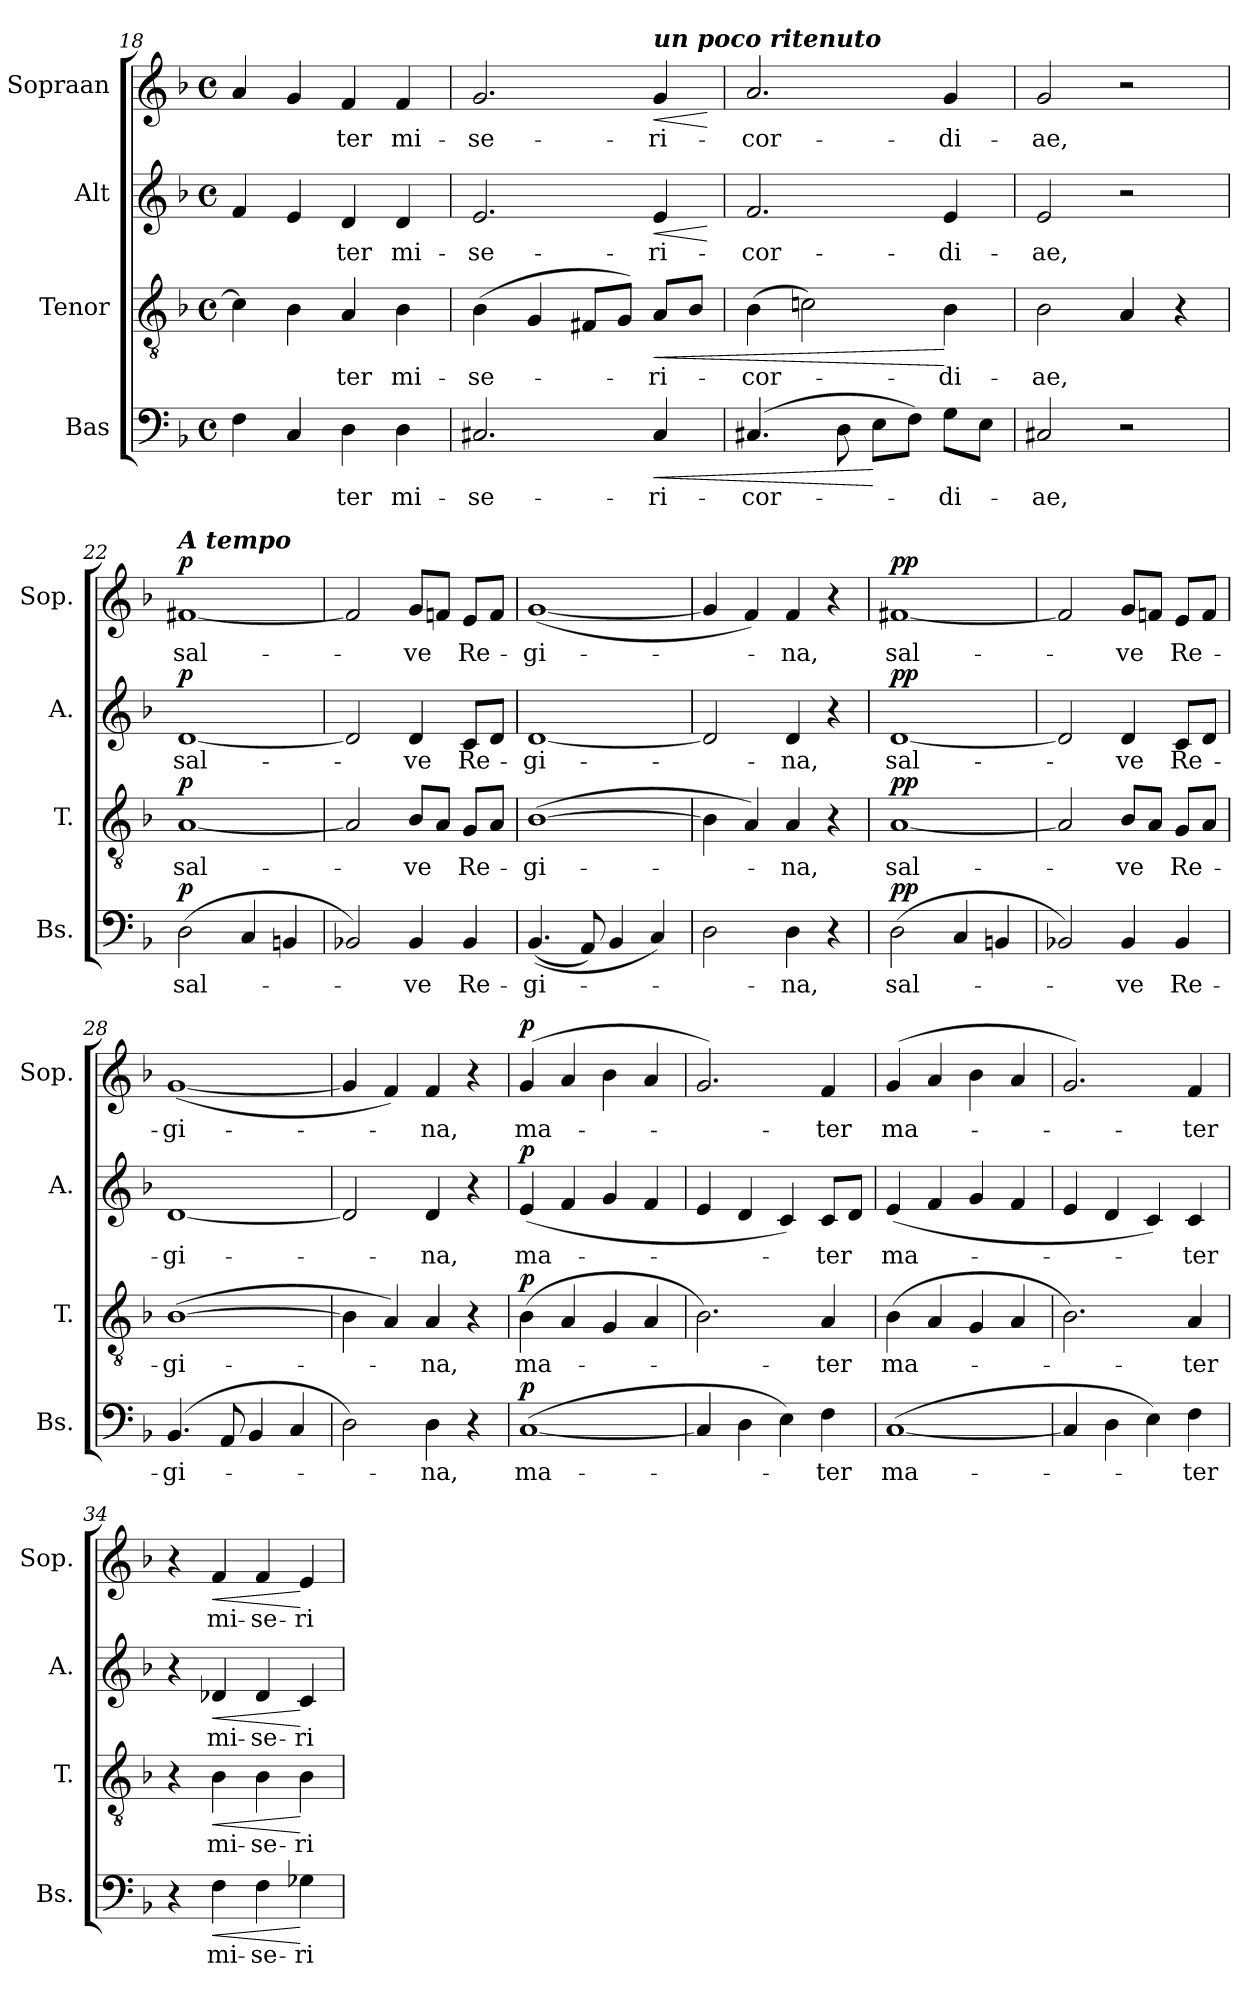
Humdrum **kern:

**kern	**text	**dynam	**kern	**text	**dynam	**kern	**text	**dynam	**kern	**text	**dynam
*part4	*part4	*part4	*part3	*part3	*part3	*part2	*part2	*part2	*part1	*part1	*part1
*staff4	*staff4	*staff4	*staff3	*staff3	*staff3	*staff2	*staff2	*staff2	*staff1	*staff1	*staff1
*I"Bas	*	*	*I"Tenor	*	*	*I"Alt	*	*	*I"Sopraan	*	*
*I'Bs.	*	*	*I'T.	*	*	*I'A.	*	*	*I'Sop.	*	*
*clefF4	*	*	*clefGv2	*	*	*clefG2	*	*	*clefG2	*	*
*k[b-]	*	*	*k[b-]	*	*	*k[b-]	*	*	*k[b-]	*	*
*F:	*	*	*F:	*	*	*F:	*	*	*F:	*	*
*M4/4	*	*	*M4/4	*	*	*M4/4	*	*	*M4/4	*	*
*met(c)	*	*	*met(c)	*	*	*met(c)	*	*	*met(c)	*	*
=18	=18	=18	=18	=18	=18	=18	=18	=18	=18	=18	=18
4F\	.	.	4c\]	.	.	4f/	.	.	4a/	.	.
4C/	.	.	4B-\	.	.	4e/	.	.	4g/	.	.
!	!LO:LY:b	!	!	!LO:LY:b	!	!	!LO:LY:b	!	!	!LO:LY:b	!
4D\	-ter	.	4A/	-ter	.	4d/	-ter	.	4f/	-ter	.
!	!LO:LY:b	!	!	!LO:LY:b	!	!	!LO:LY:b	!	!	!LO:LY:b	!
4D\	mi-	.	4B-\	mi-	.	4d/	mi-	.	4f/	mi-	.
=19	=19	=19	=19	=19	=19	=19	=19	=19	=19	=19	=19
!	!LO:LY:b	!	!	!LO:LY:b	!	!	!LO:LY:b	!	!	!LO:LY:b	!
2.C#X/	­se-	.	(>4B-\	­se-	.	2.e/	­se-	.	2.g/	­se-	.
.	.	.	4G/	.	.	.	.	.	.	.	.
.	.	.	8F#X/L	.	.	.	.	.	.	.	.
.	.	.	8G/J)	.	.	.	.	.	.	.	.
!	!	!	!	!	!	!	!	!	!LO:TX:a:Bi:t=un poco ritenuto	!	!
!	!LO:LY:b	!LO:HP:b	!	!LO:LY:b	!LO:HP:b	!	!LO:LY:b	!LO:HP:b	!	!LO:LY:b	!LO:HP:b
4C#/	-ri-	<	8A/L	-ri-	<	4e/	-ri-	<	4g/	-ri-	<
.	.	.	8B-/J	.	.	.	.	.	.	.	.
.	.	.	.	.	.	.	.	[	.	.	[
!!LO:LB:g=z
=20	=20	=20	=20	=20	=20	=20	=20	=20	=20	=20	=20
!	!LO:LY:b	!	!	!LO:LY:b	!	!	!LO:LY:b	!	!	!LO:LY:b	!
(>4.C#X/	-cor-	.	(>4B-\	-cor-	.	2.f/	-cor-	.	2.a/	-cor-	.
.	.	.	2cn\)	.	.	.	.	.	.	.	.
8D\	.	.	.	.	.	.	.	.	.	.	.
8E\L	.	[	.	.	.	.	.	.	.	.	.
8F\J)	.	.	.	.	.	.	.	.	.	.	.
!	!LO:LY:b	!	!	!LO:LY:b	!	!	!LO:LY:b	!	!	!LO:LY:b	!
8G\L	-di-	.	4B-\	-di-	[	4e/	-di-	.	4g/	-di-	.
8E\J	.	.	.	.	.	.	.	.	.	.	.
=21	=21	=21	=21	=21	=21	=21	=21	=21	=21	=21	=21
!	!LO:LY:b	!	!	!LO:LY:b	!	!	!LO:LY:b	!	!	!LO:LY:b	!
2C#X/	-ae,	.	2B-\	-ae,	.	2e/	-ae,	.	2g/	-ae,	.
2r	.	.	4A/	.	.	2r	.	.	2r	.	.
.	.	.	4r	.	.	.	.	.	.	.	.
=22	=22	=22	=22	=22	=22	=22	=22	=22	=22	=22	=22
!	!	!	!	!	!	!	!	!	!LO:TX:a:Bi:t=A tempo	!	!
!	!LO:LY:b	!LO:DY:a	!	!LO:LY:b	!LO:DY:a	!	!LO:LY:b	!LO:DY:a	!	!LO:LY:b	!LO:DY:a
(>2D\	sal-	p	[1A	sal-	p	[1d	sal-	p	[1f#X	sal-	p
4C/	.	.	.	.	.	.	.	.	.	.	.
4BBn/	.	.	.	.	.	.	.	.	.	.	.
=23	=23	=23	=23	=23	=23	=23	=23	=23	=23	=23	=23
2BB-X/)	.	.	2A/]	.	.	2d/]	.	.	2f#/]	.	.
!	!LO:LY:b	!	!	!LO:LY:b	!	!	!LO:LY:b	!	!	!LO:LY:b	!
4BB-/	-ve	.	8B-/L	-ve	.	4d/	-ve	.	8g/L	-ve	.
.	.	.	8A/J	.	.	.	.	.	8fn/J	.	.
!	!LO:LY:b	!	!	!LO:LY:b	!	!	!LO:LY:b	!	!	!LO:LY:b	!
4BB-/	Re-	.	8G/L	Re-	.	8c/L	Re-	.	8e/L	Re-	.
.	.	.	8A/J	.	.	8d/J	.	.	8f/J	.	.
=24	=24	=24	=24	=24	=24	=24	=24	=24	=24	=24	=24
!	!LO:LY:b	!	!	!LO:LY:b	!	!	!LO:LY:b	!	!	!LO:LY:b	!
(<(<4.BB-/	-gi-	.	(>[1B-	-gi-	.	[1d	-gi-	.	(>[1g	-gi-	.
8AA/)	.	.	.	.	.	.	.	.	.	.	.
4BB-/	.	.	.	.	.	.	.	.	.	.	.
4C/)	.	.	.	.	.	.	.	.	.	.	.
=25	=25	=25	=25	=25	=25	=25	=25	=25	=25	=25	=25
!	!LO:LY:b	!	!	!LO:LY:b	!	!	!LO:LY:b	!	!	!LO:LY:b	!
2D\	-­-	.	4B-\]	-­-	.	2d/]	-­-	.	4g/]	-­-	.
.	.	.	4A/)	.	.	.	.	.	4f/)	.	.
!	!LO:LY:b	!	!	!LO:LY:b	!	!	!LO:LY:b	!	!	!LO:LY:b	!
4D\	-na,	.	4A/	-na,	.	4d/	-na,	.	4f/	-na,	.
4r	.	.	4r	.	.	4r	.	.	4r	.	.
=26	=26	=26	=26	=26	=26	=26	=26	=26	=26	=26	=26
!	!LO:LY:b	!LO:DY:a	!	!LO:LY:b	!LO:DY:a	!	!LO:LY:b	!LO:DY:a	!	!LO:LY:b	!LO:DY:a
(>2D\	sal-	pp	[1A	sal-	pp	[1d	sal-	pp	[1f#X	sal-	pp
4C/	.	.	.	.	.	.	.	.	.	.	.
4BBn/	.	.	.	.	.	.	.	.	.	.	.
!!LO:PB:g=z
=27	=27	=27	=27	=27	=27	=27	=27	=27	=27	=27	=27
2BB-X/)	.	.	2A/]	.	.	2d/]	.	.	2f#/]	.	.
!	!LO:LY:b	!	!	!LO:LY:b	!	!	!LO:LY:b	!	!	!LO:LY:b	!
4BB-/	-ve	.	8B-/L	-ve	.	4d/	-ve	.	8g/L	-ve	.
.	.	.	8A/J	.	.	.	.	.	8fn/J	.	.
!	!LO:LY:b	!	!	!LO:LY:b	!	!	!LO:LY:b	!	!	!LO:LY:b	!
4BB-/	Re-	.	8G/L	Re-	.	8c/L	Re-	.	8e/L	Re-	.
.	.	.	8A/J	.	.	8d/J	.	.	8f/J	.	.
=28	=28	=28	=28	=28	=28	=28	=28	=28	=28	=28	=28
!	!LO:LY:b	!	!	!LO:LY:b	!	!	!LO:LY:b	!	!	!LO:LY:b	!
(<4.BB-/	-gi-	.	(>[1B-	-gi-	.	[1d	-gi-	.	(>[1g	-gi-	.
8AA/	.	.	.	.	.	.	.	.	.	.	.
4BB-/	.	.	.	.	.	.	.	.	.	.	.
4C/	.	.	.	.	.	.	.	.	.	.	.
=29	=29	=29	=29	=29	=29	=29	=29	=29	=29	=29	=29
2D\)	.	.	4B-\]	.	.	2d/]	.	.	4g/]	.	.
.	.	.	4A/)	.	.	.	.	.	4f/)	.	.
!	!LO:LY:b	!	!	!LO:LY:b	!	!	!LO:LY:b	!	!	!LO:LY:b	!
4D\	-na,	.	4A/	-na,	.	4d/	-na,	.	4f/	-na,	.
4r	.	.	4r	.	.	4r	.	.	4r	.	.
=30	=30	=30	=30	=30	=30	=30	=30	=30	=30	=30	=30
!	!LO:LY:b	!LO:DY:a	!	!LO:LY:b	!LO:DY:a	!	!LO:LY:b	!LO:DY:a	!	!LO:LY:b	!LO:DY:a
(>[1C	ma-	p	(>4B-\	ma-	p	(>4e/	ma-	p	(>4g/	ma-	p
.	.	.	4A/	.	.	4f/	.	.	4a/	.	.
.	.	.	4G/	.	.	4g/	.	.	4b-\	.	.
.	.	.	4A/	.	.	4f/	.	.	4a/	.	.
=31	=31	=31	=31	=31	=31	=31	=31	=31	=31	=31	=31
!	!LO:LY:b	!	!	!LO:LY:b	!	!	!LO:LY:b	!	!	!LO:LY:b	!
4C/]	-­-	.	2.B-\)	-­-	.	4e/	-­-	.	2.g/)	-­-	.
4D\	.	.	.	.	.	4d/	.	.	.	.	.
4E\)	.	.	.	.	.	4c/)	.	.	.	.	.
!	!LO:LY:b	!	!	!LO:LY:b	!	!	!LO:LY:b	!	!	!LO:LY:b	!
4F\	-ter	.	4A/	-ter	.	8c/L	-ter	.	4f/	-ter	.
.	.	.	.	.	.	8d/J	.	.	.	.	.
=32	=32	=32	=32	=32	=32	=32	=32	=32	=32	=32	=32
!	!LO:LY:b	!	!	!LO:LY:b	!	!	!LO:LY:b	!	!	!LO:LY:b	!
(>[1C	ma-	.	(>4B-\	ma-	.	(>4e/	ma-	.	(>4g/	ma-	.
.	.	.	4A/	.	.	4f/	.	.	4a/	.	.
.	.	.	4G/	.	.	4g/	.	.	4b-\	.	.
.	.	.	4A/	.	.	4f/	.	.	4a/	.	.
=33	=33	=33	=33	=33	=33	=33	=33	=33	=33	=33	=33
4C/]	.	.	2.B-\)	.	.	4e/	.	.	2.g/)	.	.
4D\	.	.	.	.	.	4d/	.	.	.	.	.
4E\)	.	.	.	.	.	4c/)	.	.	.	.	.
!	!LO:LY:b	!	!	!LO:LY:b	!	!	!LO:LY:b	!	!	!LO:LY:b	!
4F\	-ter	.	4A/	-ter	.	4c/	-ter	.	4f/	-ter	.
!!LO:LB:g=z
=34	=34	=34	=34	=34	=34	=34	=34	=34	=34	=34	=34
4r	.	.	4r	.	.	4r	.	.	4r	.	.
!	!LO:LY:b	!LO:HP:b	!	!LO:LY:b	!LO:HP:b	!	!LO:LY:b	!LO:HP:b	!	!LO:LY:b	!LO:HP:b
4F\	mi-	<	4B-\	mi-	<	4d-X/	mi-	<	4f/	mi-	<
!	!LO:LY:b	!	!	!LO:LY:b	!	!	!LO:LY:b	!	!	!LO:LY:b	!
4F\	-se-	.	4B-\	-se-	.	4d-/	-se-	.	4f/	-se-	.
!	!LO:LY:b	!	!	!LO:LY:b	!	!	!LO:LY:b	!	!	!LO:LY:b	!
4G-X\	-ri-	[	4B-\	-ri-	[	4c/	-ri-	[	4e/	-ri-	[
=	=	=	=	=	=	=	=	=	=	=	=
*-	*-	*-	*-	*-	*-	*-	*-	*-	*-	*-	*-
